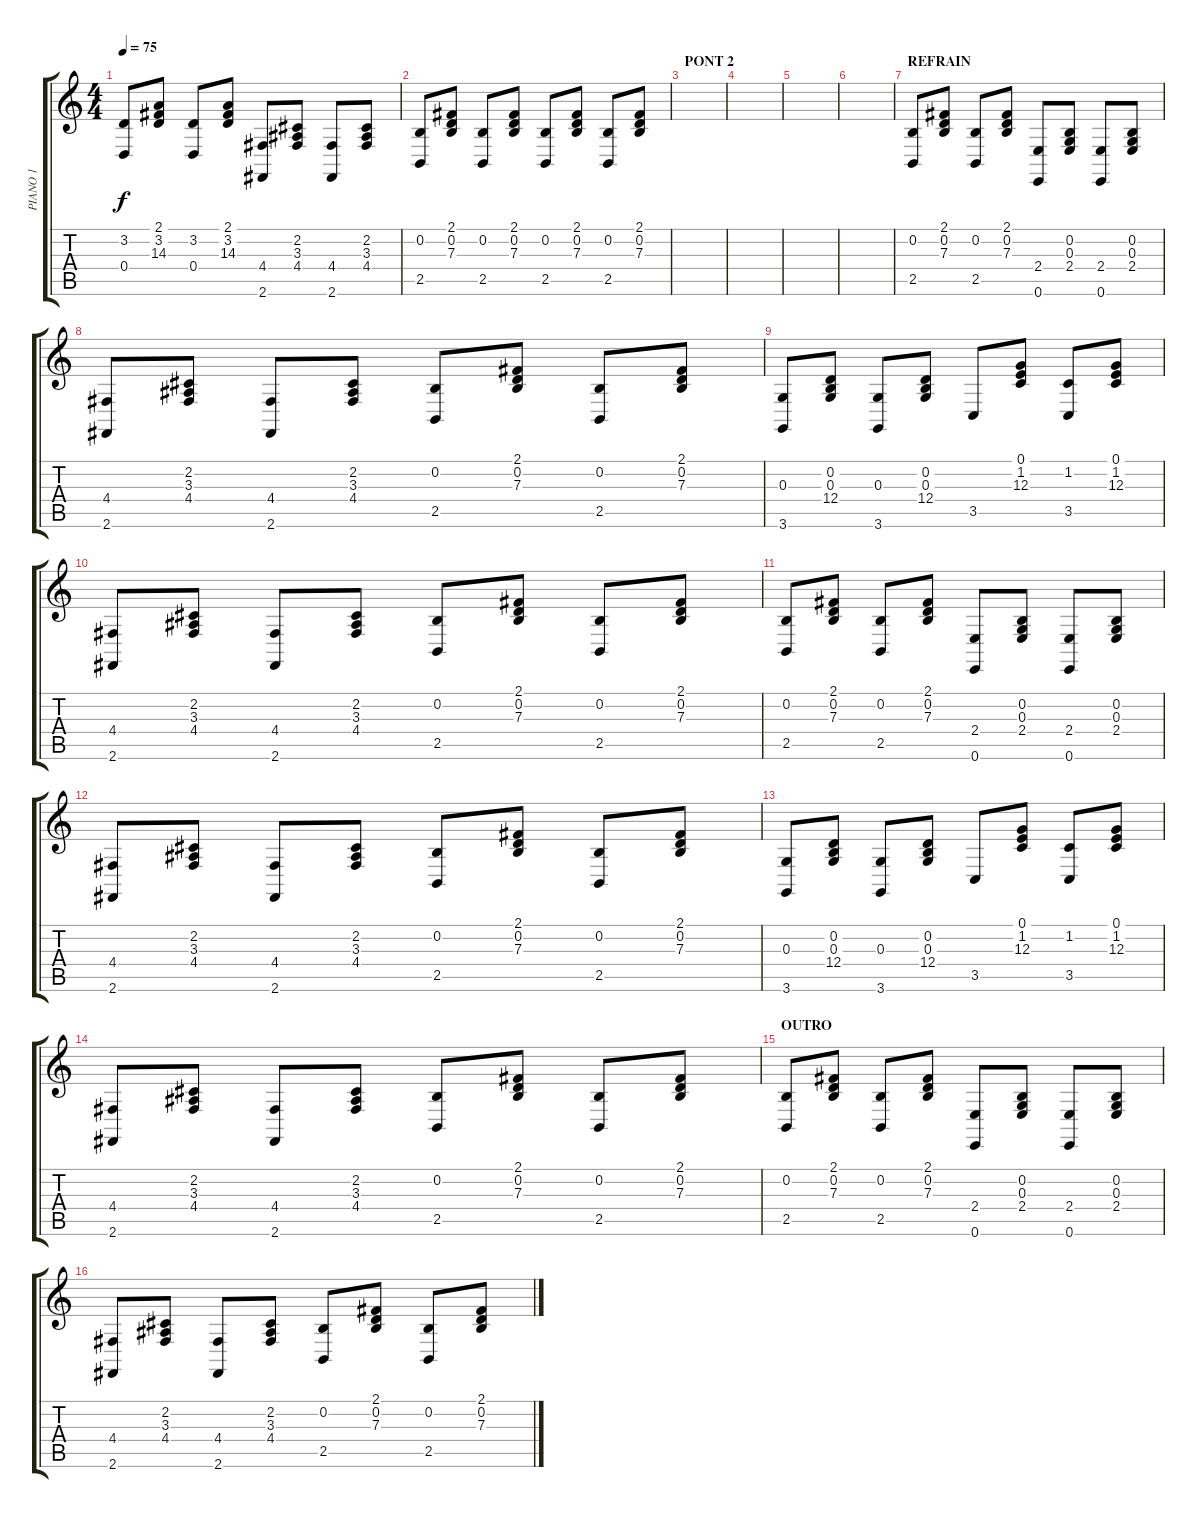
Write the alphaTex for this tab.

\track ("PIANO 1" "PIANO 1") {instrument acousticgrandpiano}
\staff {score tabs}
\tuning (E4 B3 G3 D3 A2 E2) {hide}
\ts (4 4)
\tempo 75
\clef g2
\ks c
(3.2 0.4).8{dy f} (2.1 3.2 14.3).8 (3.2 0.4).8 (2.1 3.2 14.3).8 (4.4 2.6).8 (2.2 3.3 4.4).8 (4.4 2.6).8 (2.2 3.3 4.4).8 |
(0.2 2.5).8 (2.1 0.2 7.3).8 (0.2 2.5).8 (2.1 0.2 7.3).8 (0.2 2.5).8 (2.1 0.2 7.3).8 (0.2 2.5).8 (2.1 0.2 7.3).8 |
\section ("" "PONT 2")
|
|
|
|
\section ("" "REFRAIN")
(0.2 2.5).8 (2.1 0.2 7.3).8 (0.2 2.5).8 (2.1 0.2 7.3).8 (2.4 0.6).8 (0.2 0.3 2.4).8 (2.4 0.6).8 (0.2 0.3 2.4).8 |
(4.4 2.6).8 (2.2 3.3 4.4).8 (4.4 2.6).8 (2.2 3.3 4.4).8 (0.2 2.5).8 (2.1 0.2 7.3).8 (0.2 2.5).8 (2.1 0.2 7.3).8 |
(0.3 3.6).8 (0.2 0.3 12.4).8 (0.3 3.6).8 (0.2 0.3 12.4).8 3.5.8 (0.1 1.2 12.3).8 (1.2 3.5).8 (0.1 1.2 12.3).8 |
(4.4 2.6).8 (2.2 3.3 4.4).8 (4.4 2.6).8 (2.2 3.3 4.4).8 (0.2 2.5).8 (2.1 0.2 7.3).8 (0.2 2.5).8 (2.1 0.2 7.3).8 |
(0.2 2.5).8 (2.1 0.2 7.3).8 (0.2 2.5).8 (2.1 0.2 7.3).8 (2.4 0.6).8 (0.2 0.3 2.4).8 (2.4 0.6).8 (0.2 0.3 2.4).8 |
(4.4 2.6).8 (2.2 3.3 4.4).8 (4.4 2.6).8 (2.2 3.3 4.4).8 (0.2 2.5).8 (2.1 0.2 7.3).8 (0.2 2.5).8 (2.1 0.2 7.3).8 |
(0.3 3.6).8 (0.2 0.3 12.4).8 (0.3 3.6).8 (0.2 0.3 12.4).8 3.5.8 (0.1 1.2 12.3).8 (1.2 3.5).8 (0.1 1.2 12.3).8 |
(4.4 2.6).8 (2.2 3.3 4.4).8 (4.4 2.6).8 (2.2 3.3 4.4).8 (0.2 2.5).8 (2.1 0.2 7.3).8 (0.2 2.5).8 (2.1 0.2 7.3).8 |
\section ("" "OUTRO")
(0.2 2.5).8 (2.1 0.2 7.3).8 (0.2 2.5).8 (2.1 0.2 7.3).8 (2.4 0.6).8 (0.2 0.3 2.4).8 (2.4 0.6).8 (0.2 0.3 2.4).8 |
(4.4 2.6).8 (2.2 3.3 4.4).8 (4.4 2.6).8 (2.2 3.3 4.4).8 (0.2 2.5).8 (2.1 0.2 7.3).8 (0.2 2.5).8 (2.1 0.2 7.3).8
